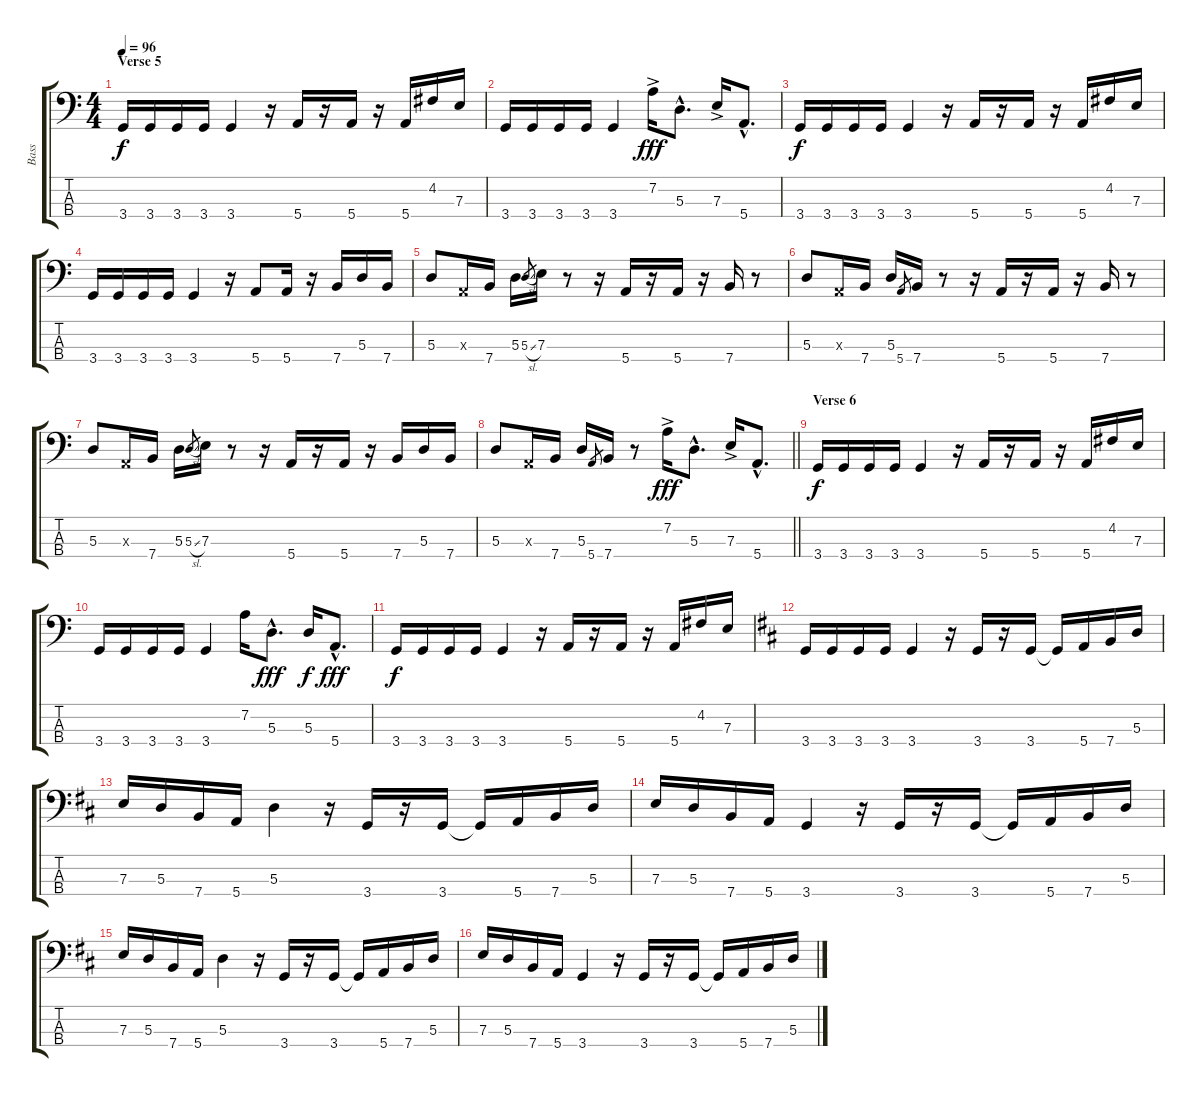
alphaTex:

\track ("Bass" "Bass") {instrument electricbassfinger}
\staff {score tabs}
\tuning (G2 D2 A1 E1) {hide}
\ts (4 4)
\section ("" "Verse 5")
\tempo 96
\clef f4
\ks c
3.4.16{dy f} 3.4.16 3.4.16 3.4.16 3.4.4 r.16 5.4.16 r.16 5.4.16 r.16 5.4.16 4.2.16 7.3.16 |
3.4.16 3.4.16 3.4.16 3.4.16 3.4.4 7.2{ac}.16{dy fff} 5.3{hac}.8{d} 7.3{ac}.16 5.4{hac}.8{d} |
3.4.16{dy f} 3.4.16 3.4.16 3.4.16 3.4.4 r.16 5.4.16 r.16 5.4.16 r.16 5.4.16 4.2.16 7.3.16 |
3.4.16 3.4.16 3.4.16 3.4.16 3.4.4 r.16 5.4.8 5.4.16 r.16 7.4.16 5.3.16 7.4.16 |
5.3.8 0.3{x}.16 7.4.16 5.3.16 5.3{sl}.8{gr} 7.3.16 r.8 r.16 5.4.16 r.16 5.4.16 r.16 7.4.16 r.8 |
5.3.8 0.3{x}.16 7.4.16 5.3.16 5.4.8{gr} 7.4.16 r.8 r.16 5.4.16 r.16 5.4.16 r.16 7.4.16 r.8 |
5.3.8 0.3{x}.16 7.4.16 5.3.16 5.3{sl}.8{gr} 7.3.16 r.8 r.16 5.4.16 r.16 5.4.16 r.16 7.4.16 5.3.16 7.4.16 |
\barLineRight lightlight
5.3.8 0.3{x}.16 7.4.16 5.3.16 5.4.8{gr} 7.4.16 r.8 7.2{ac}.16{dy fff} 5.3{hac}.8{d} 7.3{ac}.16 5.4{hac}.8{d} |
\section ("" "Verse 6")
3.4.16{dy f} 3.4.16 3.4.16 3.4.16 3.4.4 r.16 5.4.16 r.16 5.4.16 r.16 5.4.16 4.2.16 7.3.16 |
3.4.16 3.4.16 3.4.16 3.4.16 3.4.4 7.2.16 5.3{hac}.8{d dy fff} 5.3.16{dy f} 5.4{hac}.8{d dy fff} |
3.4.16{dy f} 3.4.16 3.4.16 3.4.16 3.4.4 r.16 5.4.16 r.16 5.4.16 r.16 5.4.16 4.2.16 7.3.16 |
\ks d
3.4.16 3.4.16 3.4.16 3.4.16 3.4.4 r.16 3.4.16 r.16 3.4.16 3.4{t}.16 5.4.16 7.4.16 5.3.16 |
7.3.16 5.3.16 7.4.16 5.4.16 5.3.4 r.16 3.4.16 r.16 3.4.16 3.4{t}.16 5.4.16 7.4.16 5.3.16 |
7.3.16 5.3.16 7.4.16 5.4.16 3.4.4 r.16 3.4.16 r.16 3.4.16 3.4{t}.16 5.4.16 7.4.16 5.3.16 |
7.3.16 5.3.16 7.4.16 5.4.16 5.3.4 r.16 3.4.16 r.16 3.4.16 3.4{t}.16 5.4.16 7.4.16 5.3.16 |
7.3.16 5.3.16 7.4.16 5.4.16 3.4.4 r.16 3.4.16 r.16 3.4.16 3.4{t}.16 5.4.16 7.4.16 5.3.16
